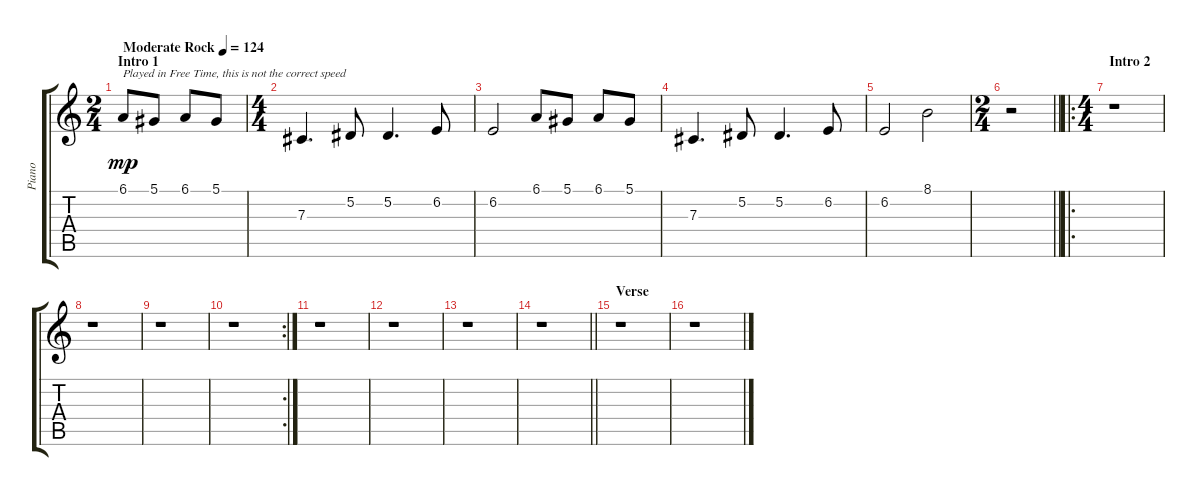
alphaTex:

\track ("Piano" "Piano") {instrument acousticgrandpiano}
\staff {score tabs}
\tuning (Eb4 Bb3 Gb3 Db3 Ab2 Db2) {hide}
\ts (2 4)
\section ("" "Intro 1")
\tempo (124 "Moderate Rock")
\clef g2
\ks c
6.1.8{txt "Played in Free Time, this is not the correct speed" dy mp instrument acousticgrandpiano} 5.1.8 6.1.8 5.1.8 |
\ts (4 4)
7.3.4{d} 5.2.8 5.2.4{d} 6.2.8 |
6.2.2 6.1.8 5.1.8 6.1.8 5.1.8 |
7.3.4{d} 5.2.8 5.2.4{d} 6.2.8 |
6.2.2 8.1.2 |
\ts (2 4)
\barLineRight lightlight
r.2 |
\ro
\ts (4 4)
\section ("" "Intro 2")
r.1 |
r.1 |
r.1 |
\rc 2
r.1 |
r.1 |
r.1 |
r.1 |
\barLineRight lightlight
r.1 |
\section ("" "Verse")
r.1 |
r.1
